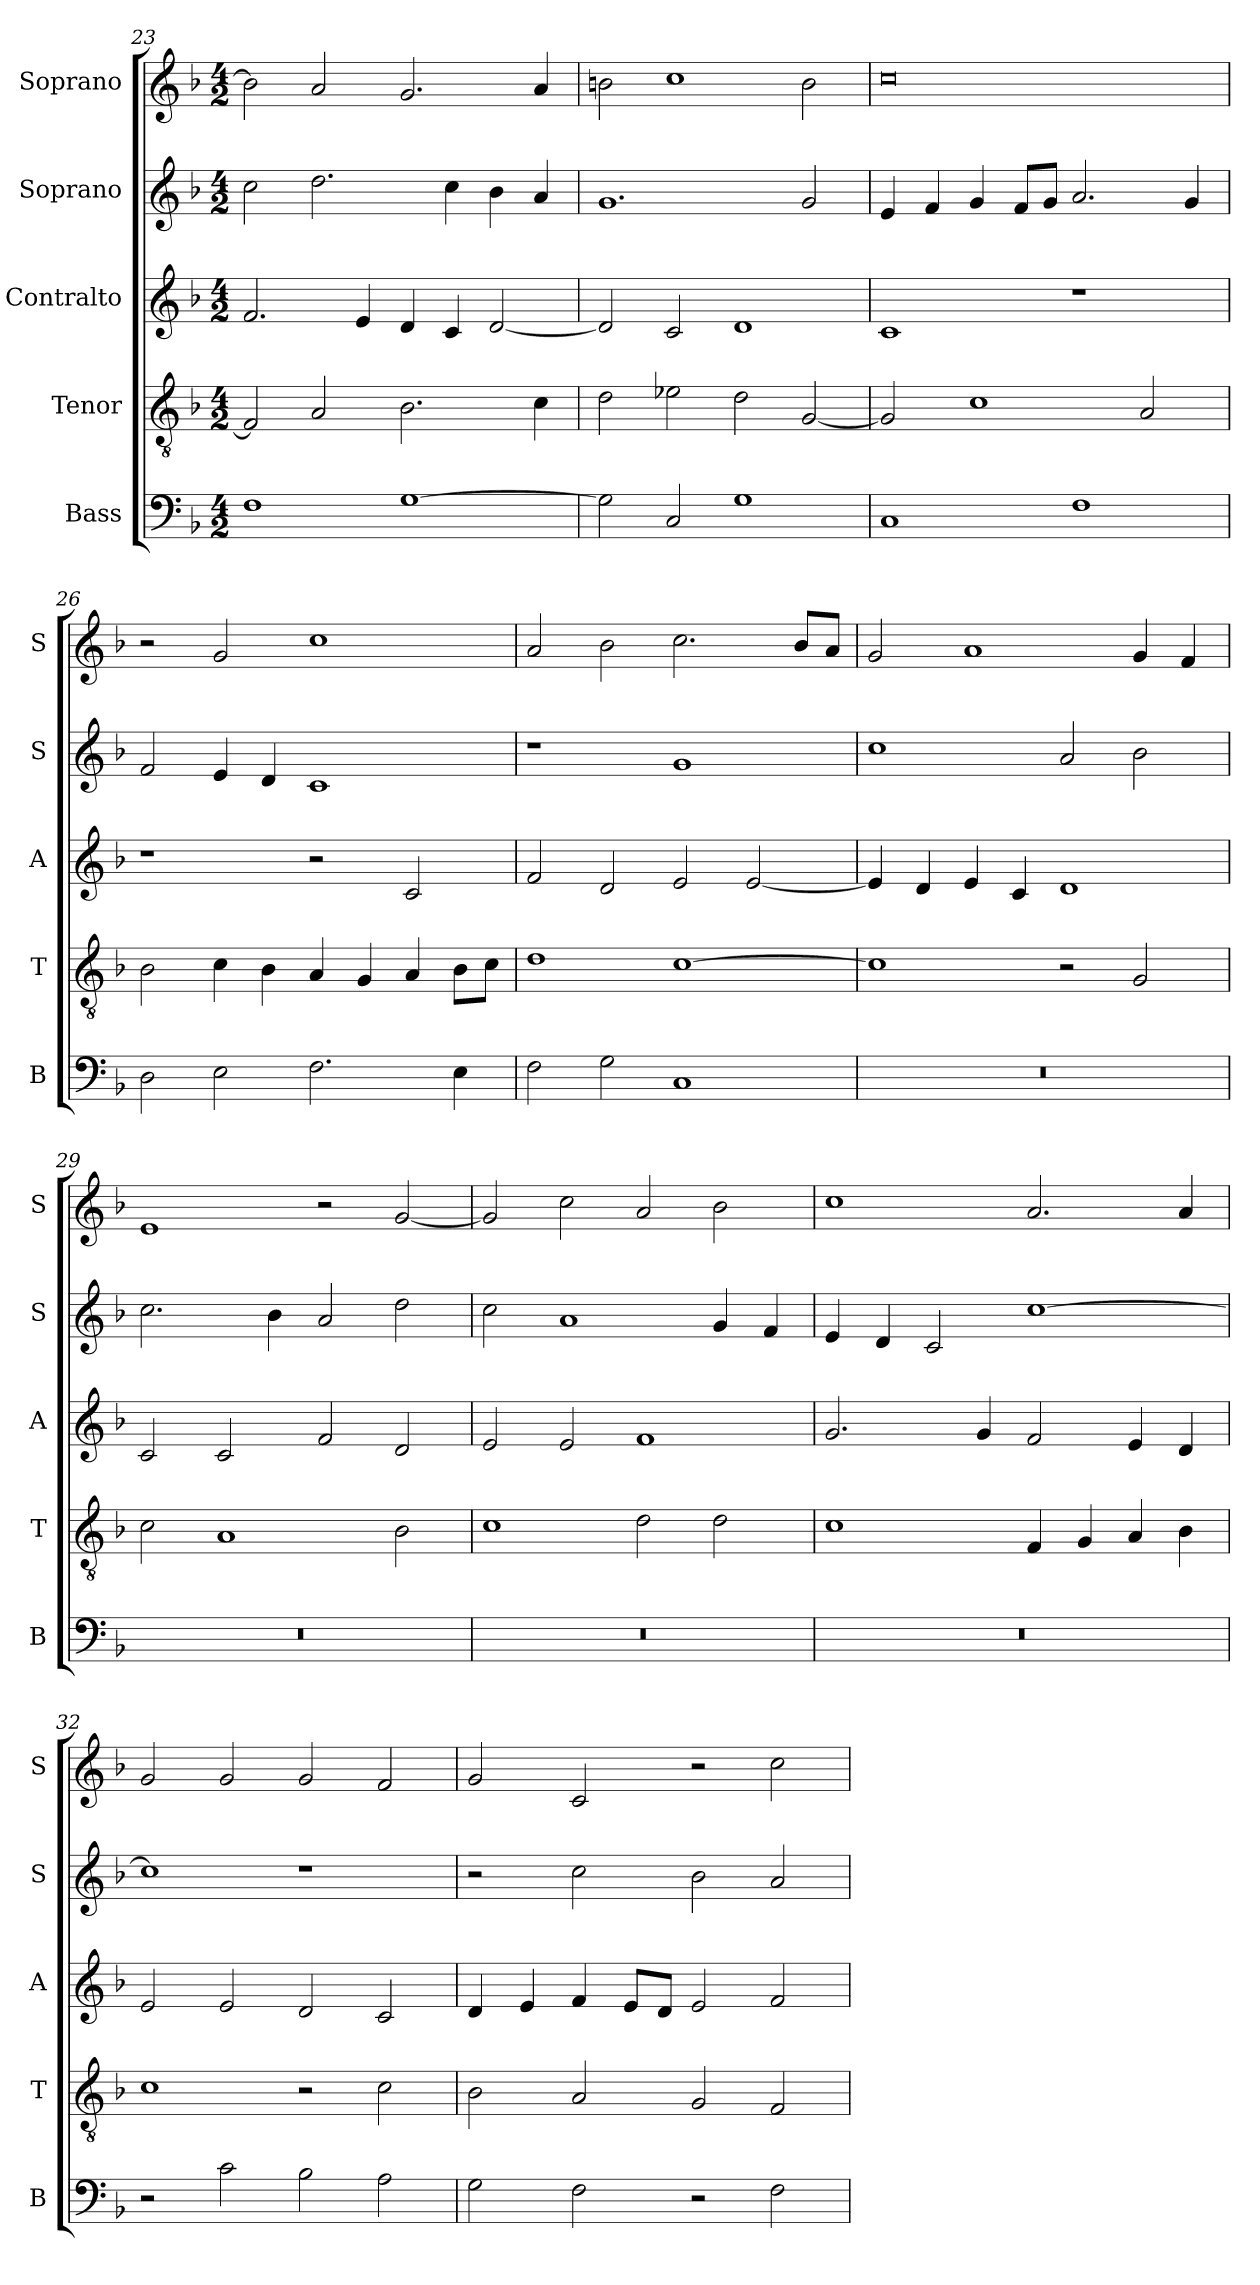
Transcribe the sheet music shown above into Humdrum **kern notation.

**kern	**kern	**kern	**kern	**kern
*part5	*part4	*part3	*part2	*part1
*staff5	*staff4	*staff3	*staff2	*staff1
*I"Bass	*I"Tenor	*I"Contralto	*I"Soprano	*I"Soprano
*I'B	*I'T	*I'A	*I'S	*I'S
*clefF4	*clefGv2	*clefG2	*clefG2	*clefG2
*k[b-]	*k[b-]	*k[b-]	*k[b-]	*k[b-]
*F:ion	*F:ion	*F:ion	*F:ion	*F:ion
*M4/2	*M4/2	*M4/2	*M4/2	*M4/2
=23	=23	=23	=23	=23
1F	2F]	2.f	2cc	2b-]
.	2A	.	2.dd	2a
.	.	4e	.	.
[1G	2.B-	4d	.	2.g
.	.	4c	4cc	.
.	.	[2d	4b-	.
.	4c	.	4a	4a
=24	=24	=24	=24	=24
2G]	2d	2d]	1.g	2bn
2C	2e-X	2c	.	1cc
1G	2d	1d	.	.
.	[2G	.	2g	2b
=25	=25	=25	=25	=25
1C	2G]	1c	4e	0cc
.	.	.	4f	.
.	1c	.	4g	.
.	.	.	8f/L	.
.	.	.	8g/J	.
1F	.	1r	2.a	.
.	2A	.	.	.
.	.	.	4g	.
=26	=26	=26	=26	=26
2D	2B-	1r	2f	2r
2E	4c	.	4e	2g
.	4B-	.	4d	.
2.F	4A	2r	1c	1cc
.	4G	.	.	.
.	4A	2c	.	.
4E	8B-\L	.	.	.
.	8c\J	.	.	.
=27	=27	=27	=27	=27
2F	1d	2f	1r	2a
2G	.	2d	.	2b-
1C	[1c	2e	1g	2.cc
.	.	[2e	.	.
.	.	.	.	8b-/L
.	.	.	.	8a/J
=28	=28	=28	=28	=28
0r	1c]	4e]	1cc	2g
.	.	4d	.	.
.	.	4e	.	1a
.	.	4c	.	.
.	2r	1d	2a	.
.	2G	.	2b-	4g
.	.	.	.	4f
=29	=29	=29	=29	=29
0r	2c	2c	2.cc	1e
.	1A	2c	.	.
.	.	.	4b-	.
.	.	2f	2a	2r
.	2B-	2d	2dd	[2g
=30	=30	=30	=30	=30
0r	1c	2e	2cc	2g]
.	.	2e	1a	2cc
.	2d	1f	.	2a
.	2d	.	4g	2b-
.	.	.	4f	.
=31	=31	=31	=31	=31
0r	1c	2.g	4e	1cc
.	.	.	4d	.
.	.	.	2c	.
.	.	4g	.	.
.	4F	2f	[1cc	2.a
.	4G	.	.	.
.	4A	4e	.	.
.	4B-	4d	.	4a
=32	=32	=32	=32	=32
2r	1c	2e	1cc]	2g
2c	.	2e	.	2g
2B-	2r	2d	1r	2g
2A	2c	2c	.	2f
=33	=33	=33	=33	=33
2G	2B-	4d	2r	2g
.	.	4e	.	.
2F	2A	4f	2cc	2c
.	.	8e/L	.	.
.	.	8d/J	.	.
2r	2G	2e	2b-	2r
2F	2F	2f	2a	2cc
=	=	=	=	=
*-	*-	*-	*-	*-
